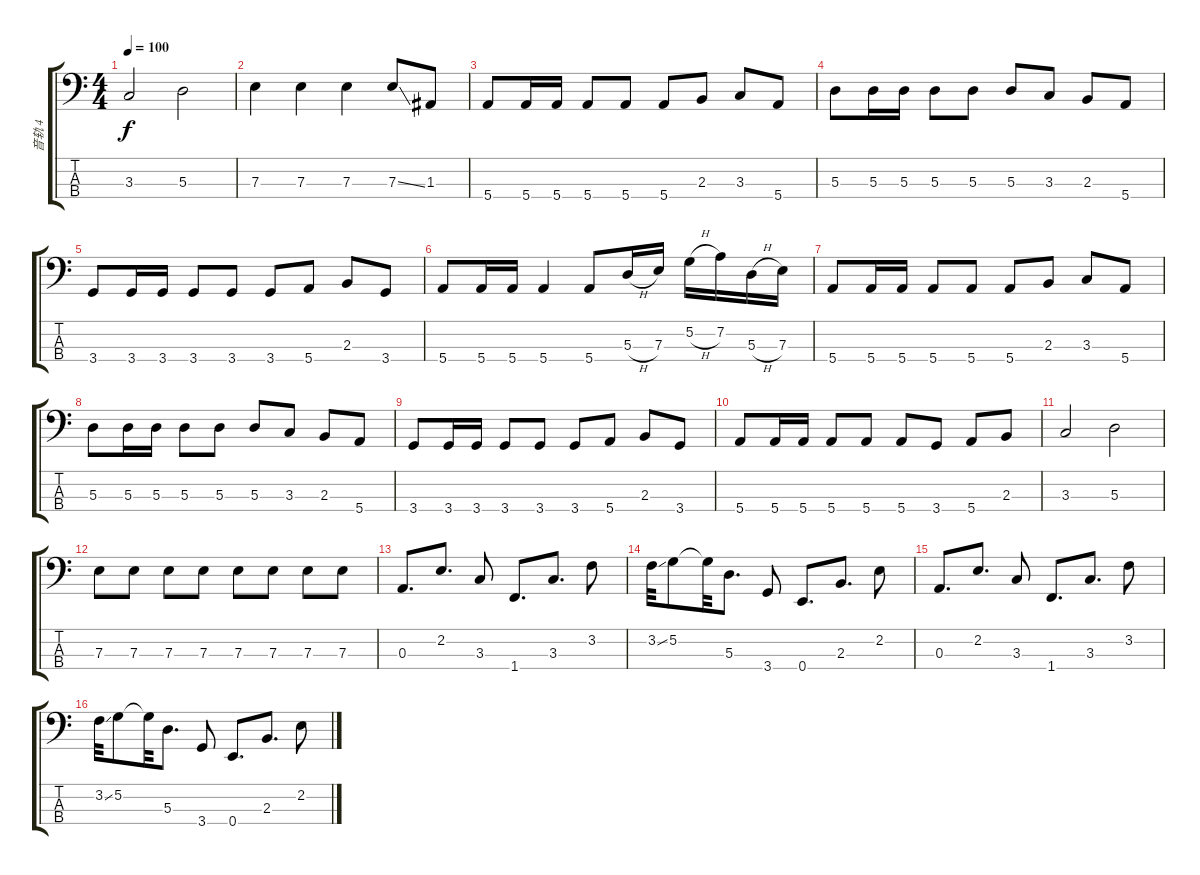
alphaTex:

\track ("音轨 4" "音轨 4") {instrument electricbassfinger}
\staff {score tabs}
\tuning (G2 D2 A1 E1) {hide}
\ts (4 4)
\tempo 100
\clef f4
\ks c
3.3.2{dy f} 5.3.2 |
7.3.4 7.3.4 7.3.4 7.3{ss}.8 1.3.8 |
5.4.8 5.4.16 5.4.16 5.4.8 5.4.8 5.4.8 2.3.8 3.3.8 5.4.8 |
5.3.8 5.3.16 5.3.16 5.3.8 5.3.8 5.3.8 3.3.8 2.3.8 5.4.8 |
3.4.8 3.4.16 3.4.16 3.4.8 3.4.8 3.4.8 5.4.8 2.3.8 3.4.8 |
5.4.8 5.4.16 5.4.16 5.4.4 5.4.8 5.3{h}.16 7.3.16 5.2{h}.16 7.2.16 5.3{h}.16 7.3.16 |
5.4.8 5.4.16 5.4.16 5.4.8 5.4.8 5.4.8 2.3.8 3.3.8 5.4.8 |
5.3.8 5.3.16 5.3.16 5.3.8 5.3.8 5.3.8 3.3.8 2.3.8 5.4.8 |
3.4.8 3.4.16 3.4.16 3.4.8 3.4.8 3.4.8 5.4.8 2.3.8 3.4.8 |
5.4.8 5.4.16 5.4.16 5.4.8 5.4.8 5.4.8 3.4.8 5.4.8 2.3.8 |
3.3.2 5.3.2 |
7.3.8 7.3.8 7.3.8 7.3.8 7.3.8 7.3.8 7.3.8 7.3.8 |
0.3.8{d} 2.2.8{d} 3.3.8 1.4.8{d} 3.3.8{d} 3.2.8 |
3.2{ss}.32 5.2.8 5.2{t}.32 5.3.8{d} 3.4.8 0.4.8{d} 2.3.8{d} 2.2.8 |
0.3.8{d} 2.2.8{d} 3.3.8 1.4.8{d} 3.3.8{d} 3.2.8 |
3.2{ss}.32 5.2.8 5.2{t}.32 5.3.8{d} 3.4.8 0.4.8{d} 2.3.8{d} 2.2.8
